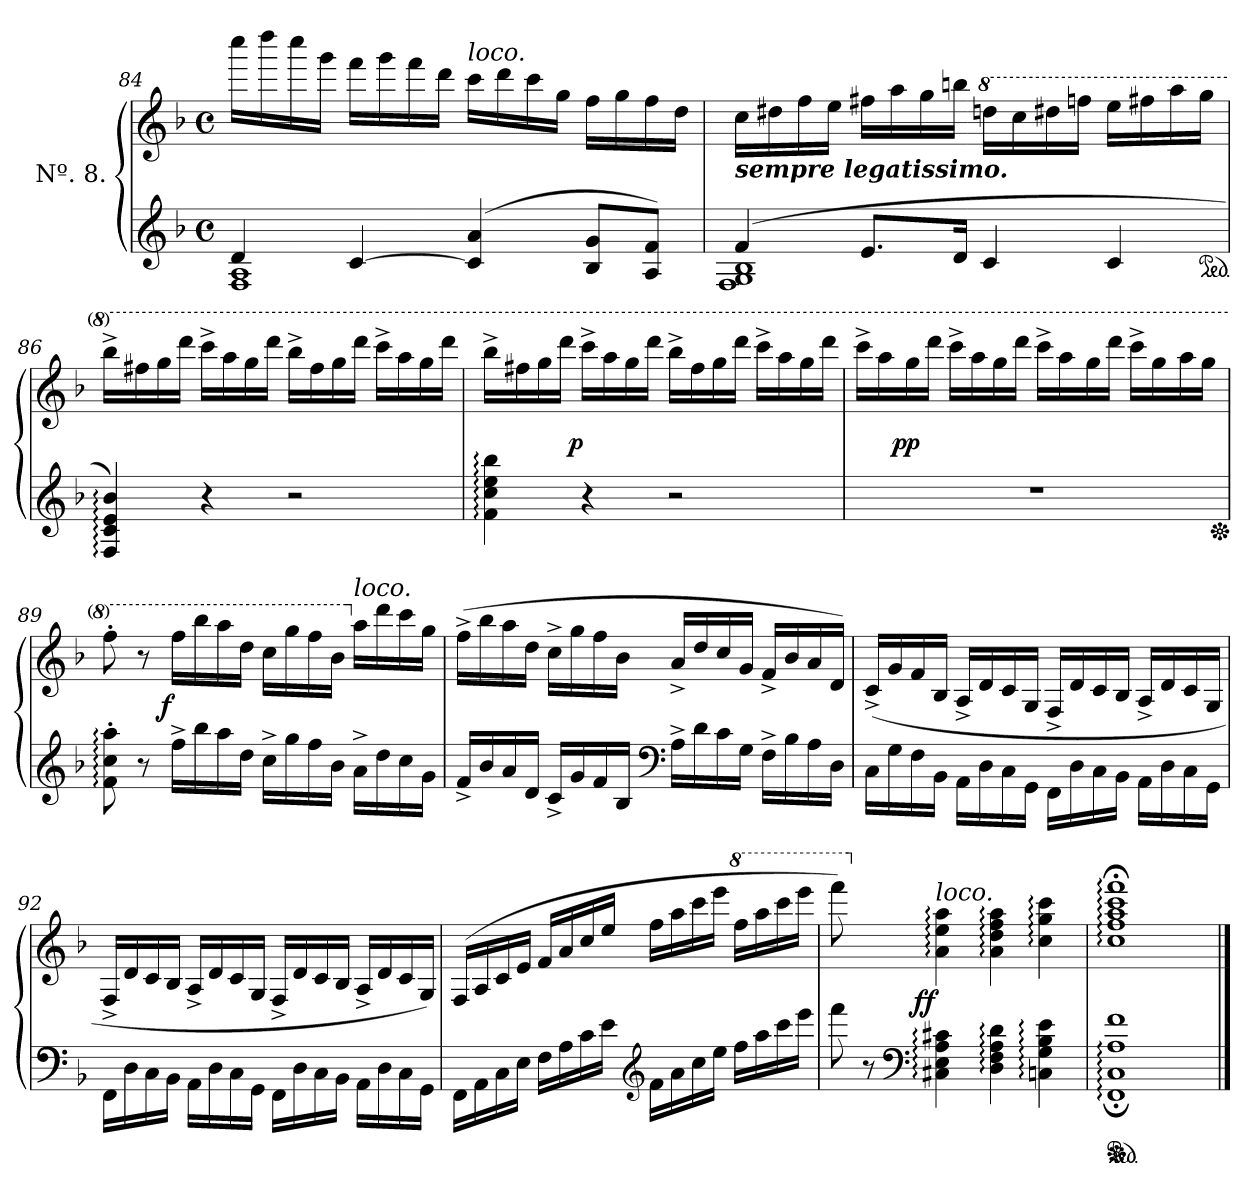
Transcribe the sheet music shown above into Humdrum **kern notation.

**kern	**kern	**dynam
*part1	*part1	*part1
*staff2	*staff1	*staff1/2
*I" Nº. 8.	*	*
*clefG2	*clefG2	*
*k[b-]	*k[b-]	*
*F:	*F:	*
*M2/2	*M2/2	*
*met(c)	*met(c)	*
=84	=84	=84
*^	*	*
4d	1F 1A	16ccccLL	.
.	.	16dddd	.
.	.	16cccc	.
.	.	16gggJJ	.
[4c	.	16fffLL	.
.	.	16ggg	.
.	.	16fff	.
.	.	16dddJJ	.
!	!	!LO:TX:a:i:t=loco.	!
(>4c] 4a	.	16cccLL	.
.	.	16ddd	.
.	.	16ccc	.
.	.	16ggJJ	.
8B- 8gL	.	16ffLL	.
.	.	16gg	.
8A 8fJ)	.	16ff	.
.	.	16ddJJ	.
=85	=85	=85	=85
!	!	!LO:TX:b:Bi:t=sempre legatissimo.	!
(<4f	1F 1G 1B-	16ccLL	.
.	.	16dd#X	.
.	.	16ff	.
.	.	16eeJJ	.
8.eL	.	16ff#XLL	.
.	.	16aa	.
.	.	16gg	.
16dJk	.	16bbnJJ	.
*	*	*8va	*
4c	.	16dddnLL	.
.	.	16ccc	.
.	.	16ddd#X	.
.	.	16fffnJJ	.
4c	.	16eeeLL	.
.	.	16fff#X	.
.	.	16aaa	.
.	.	16gggJJ	.
*v	*v	*	*
*ped	*	*
=86	=86	=86
4F: 4c: 4e: 4b-:)	16bbb-^<LL	.
.	16fff#X	.
.	16ggg	.
.	16ddddJJ	.
4r	16cccc^<LL	.
.	16aaa	.
.	16ggg	.
.	16ddddJJ	.
2r	16bbb-^<LL	.
.	16fff#	.
.	16ggg	.
.	16ddddJJ	.
.	16cccc^<LL	.
.	16aaa	.
.	16ggg	.
.	16ddddJJ	.
=87	=87	=87
4f: 4cc: 4ee: 4bb-:	16bbb-^<LL	.
.	16fff#X	.
.	16ggg	.
.	16ddddJJ	.
!	!	!LO:DY:rj
4r	16cccc^<LL	p
.	16aaa	.
.	16ggg	.
.	16ddddJJ	.
2r	16bbb-^<LL	.
.	16fff#	.
.	16ggg	.
.	16ddddJJ	.
.	16cccc^<LL	.
.	16aaa	.
.	16ggg	.
.	16ddddJJ	.
=88	=88	=88
*	*^	*
1rdd	16cccc^<LL	16.ryy	.
.	16aaa	.	.
.	.	2ryy	pp
.	16ggg	.	.
.	16ddddJJ	.	.
.	16cccc^<LL	.	.
.	16aaa	.	.
.	16ggg	.	.
.	16ddddJJ	.	.
.	16cccc^<LL	.	.
.	16aaa	.	.
.	.	4ryy	.
.	16ggg	.	.
.	16ddddJJ	.	.
.	16cccc^<LL	.	.
.	16ggg	.	.
.	.	8ryy	.
.	16aaa	.	.
.	16gggJJ	.	.
.	.	32ryy	.
*Xped	*	*	*
*	*v	*v	*
=89	=89	=89
8f:'> 8cc:'> 8aa:'>	8fff'>	.
8r	8r	.
!	!	!LO:DY:rj
16ff^<LL	16fffLL	f
16bb-	16bbb-	.
16aa	16aaa	.
16ddJJ	16dddJJ	.
16cc^<LL	16cccLL	.
16gg	16ggg	.
16ff	16fff	.
16b-JJ	16bb-JJ	.
*	*X8va	*
!	!LO:TX:a:i:t=loco.	!
16a^<LL	16aaLL	.
16dd	16ddd	.
16cc	16ccc	.
16gJJ	16ggJJ	.
=90	=90	=90
16f^<LL	(>16ff^<LL	.
16b-	16bb-	.
16a	16aa	.
16dJJ	16ddJJ	.
16c^<LL	16cc^<LL	.
16g	16gg	.
16f	16ff	.
16B-JJ	16b-JJ	.
*clefF4	*	*
16A^<LL	16a^</LL	.
16d	16dd	.
16c	16cc	.
16GJJ	16gJJ	.
16F^<LL	16f^<LL	.
16B-	16b-	.
16A	16a	.
16DJJ	16dJJ)	.
=91	=91	=91
16C\LL	(>16c^<LL	.
16G	16g	.
16F	16f	.
16BB-JJ	16B-JJ	.
16AA\LL	16A^>/LL	.
16D\	16d/	.
16C\	16c/	.
16GG\JJ	16G/JJ	.
16FF\LL	16F^>/LL	.
16D\	16d/	.
16C\	16c/	.
16BB-\JJ	16B-/JJ	.
16AA\LL	16A^>/LL	.
16D\	16d/	.
16C\	16c/	.
16GG\JJ	16G/JJ	.
=92	=92	=92
16FF\LL	16F^>/LL	.
16D\	16d/	.
16C\	16c/	.
16BB-\JJ	16B-/JJ	.
16AA\LL	16A^>/LL	.
16D\	16d/	.
16C\	16c/	.
16GG\JJ	16G/JJ	.
16FF\LL	16F^>/LL	.
16D\	16d/	.
16C\	16c/	.
16BB-\JJ	16B-/JJ	.
16AA\LL	16A^>/LL	.
16D\	16d/	.
16C\	16c/	.
16GG\JJ	16G/JJ)	.
=93	=93	=93
16FF\LL	(>16F/LL	.
16AA\	16A/	.
16C\	16c/	.
16EJJ	16eJJ	.
16FLL	16f/LL	.
16A	16a	.
16c	16cc	.
16eJJ	16eeJJ	.
*clefG2	*	*
16fLL	16ffLL	.
16a	16aa	.
16cc	16ccc	.
16eeJJ	16eeeJJ	.
*	*8va	*
16ffLL	16fffLL	.
16aa	16aaa	.
16ccc	16cccc	.
16eeeJJ	16eeeeJJ	.
=94	=94	=94
8fff	8ffff)	.
*	*X8va	*
8r	8ryy	.
*clefF4	*	*
!	!LO:TX:a:i:t=loco.	!
!	!	!LO:DY:rj
4C#X: 4E: 4A: 4c#X:	4a: 4ee: 4aa:	ff
4D: 4F: 4A: 4d:	4a: 4dd: 4ff: 4aa:	.
4Cn: 4G: 4B-: 4e:	4cc: 4gg: 4ccc:	.
=95	=95	=95
*^	*	*
*ped	*	*	*
*Xped	*	*	*
1f	1FF;: 1C;: 1A;:	1cc;<: 1ff;<: 1aa;<: 1ccc;<: 1fff;<:	.
*v	*v	*	*
==	==	==
*-	*-	*-
